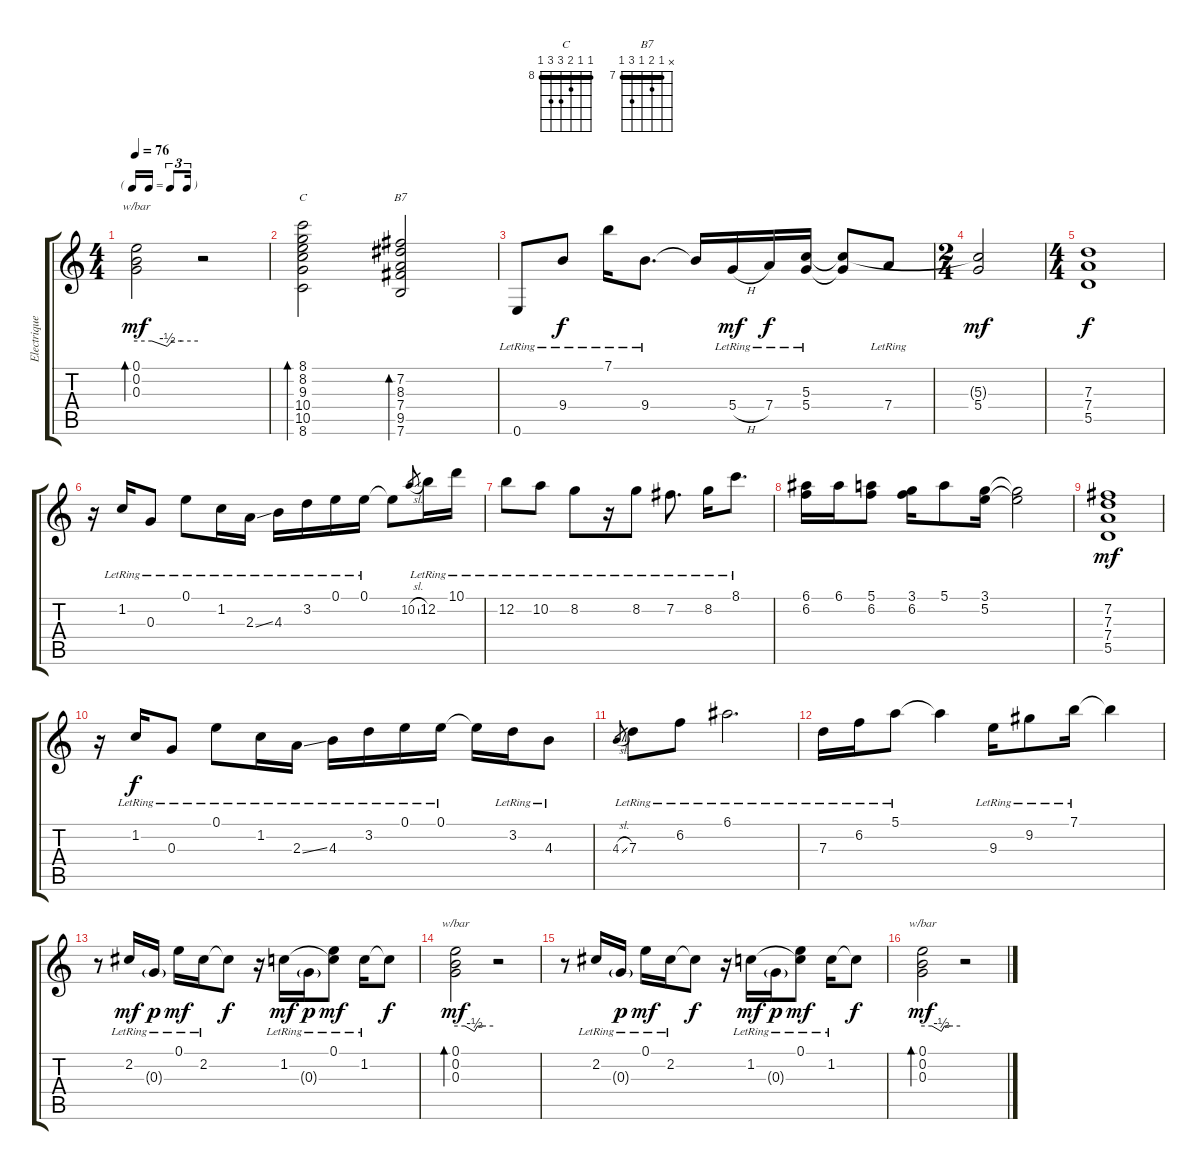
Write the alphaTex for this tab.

\track ("Electrique" "Electrique") {instrument electricguitarjazz}
\staff {score tabs}
\tuning (E4 B3 G3 D3 A2 E2) {hide}
\chord ("C" 8 8 9 10 10 8) {firstfret 8 barre 8}
\chord ("B7" x 7 8 7 9 7) {firstfret 7 barre 7}
\ts (4 4)
\tf triplet16th
\tempo 76
\clef g2
\ks c
(0.1 0.2 0.3).2{tbe (custom default 0 0 15 0 30 -2 35 0 44 0 60 0) bd 240 dy mf} r.2 |
(8.1 8.2 9.3 10.4 10.5 8.6).2{bd 120 ch "C"} (7.2 8.3 7.4 9.5 7.6).2{bd 240 ch "B7"} |
0.6{lr}.8 9.4{lr}.8{dy f} 7.1{lr}.16 9.4{lr}.8{d} 9.4{t}.16 5.4{h lr}.16{dy mf} 7.4{lr}.16{dy f} (5.3{lr} 5.4{lr}).16 (5.3{t} 5.4{t}).8 7.4{lr}.8 |
\ts (2 4)
(5.3{t} 5.4).2{dy mf} |
\ts (4 4)
(7.3 7.4 5.5).1{dy f} |
r.16 1.2{lr}.16 0.3{lr}.8 0.1{lr}.8 1.2{lr}.16 2.3{ss lr}.16 4.3{lr}.16 3.2{lr}.16 0.1{lr}.16 0.1{lr}.16 0.1{t}.8 10.2{sl}.8{gr} 12.2{lr}.16 10.1{lr}.16 |
12.2{lr}.8 10.2{lr}.8 8.2{lr}.8 r.16 8.2{lr}.8 7.2{lr}.8{d} 8.2{lr}.16 8.1{lr}.8{d} |
(6.1 6.2).16 6.1.16 (5.1 6.2).8 (3.1 6.2).16 5.1.8 (3.1 5.2).16 (3.1{t} 5.2{t}).2 |
(7.2 7.3 7.4 5.5).1{dy mf} |
r.16 1.2{lr}.16{dy f} 0.3{lr}.8 0.1{lr}.8 1.2{lr}.16 2.3{ss lr}.16 4.3{lr}.16 3.2{lr}.16 0.1{lr}.16 0.1{lr}.16 0.1{t}.16 3.2{lr}.16 4.3{lr}.8 |
4.3{sl}.8{gr} 7.3{lr}.8 6.2{lr}.8 6.1{lr}.2{d} |
7.3{lr}.16 6.2{lr}.16 5.1{lr}.8 5.1{t}.4 9.3{lr}.16 9.2{lr}.8 7.1{lr}.16 7.1{t}.4 |
r.8 2.2{lr}.16{dy mf} 0.3{g lr}.16{dy p} 0.1{lr}.16{dy mf} 2.2{lr}.16 2.2{t}.8{dy f} r.16 1.2{lr}.16{dy mf} 0.3{g lr}.16{dy p} (0.1{lr} 1.2{t}).8{dy mf} 1.2{lr}.16 1.2{t}.8{dy f} |
(0.1 0.2 0.3).2{tbe (custom default 0 0 15 0 30 -2 35 0 44 0 60 0) bd 240 dy mf} r.2 |
r.8 2.2{lr}.16 0.3{g lr}.16{dy p} 0.1{lr}.16{dy mf} 2.2{lr}.16 2.2{t}.8{dy f} r.16 1.2{lr}.16{dy mf} 0.3{g lr}.16{dy p} (0.1{lr} 1.2{t}).8{dy mf} 1.2{lr}.16 1.2{t}.8{dy f} |
(0.1 0.2 0.3).2{tbe (custom default 0 0 15 0 30 -2 35 0 44 0 60 0) bd 240 dy mf} r.2
